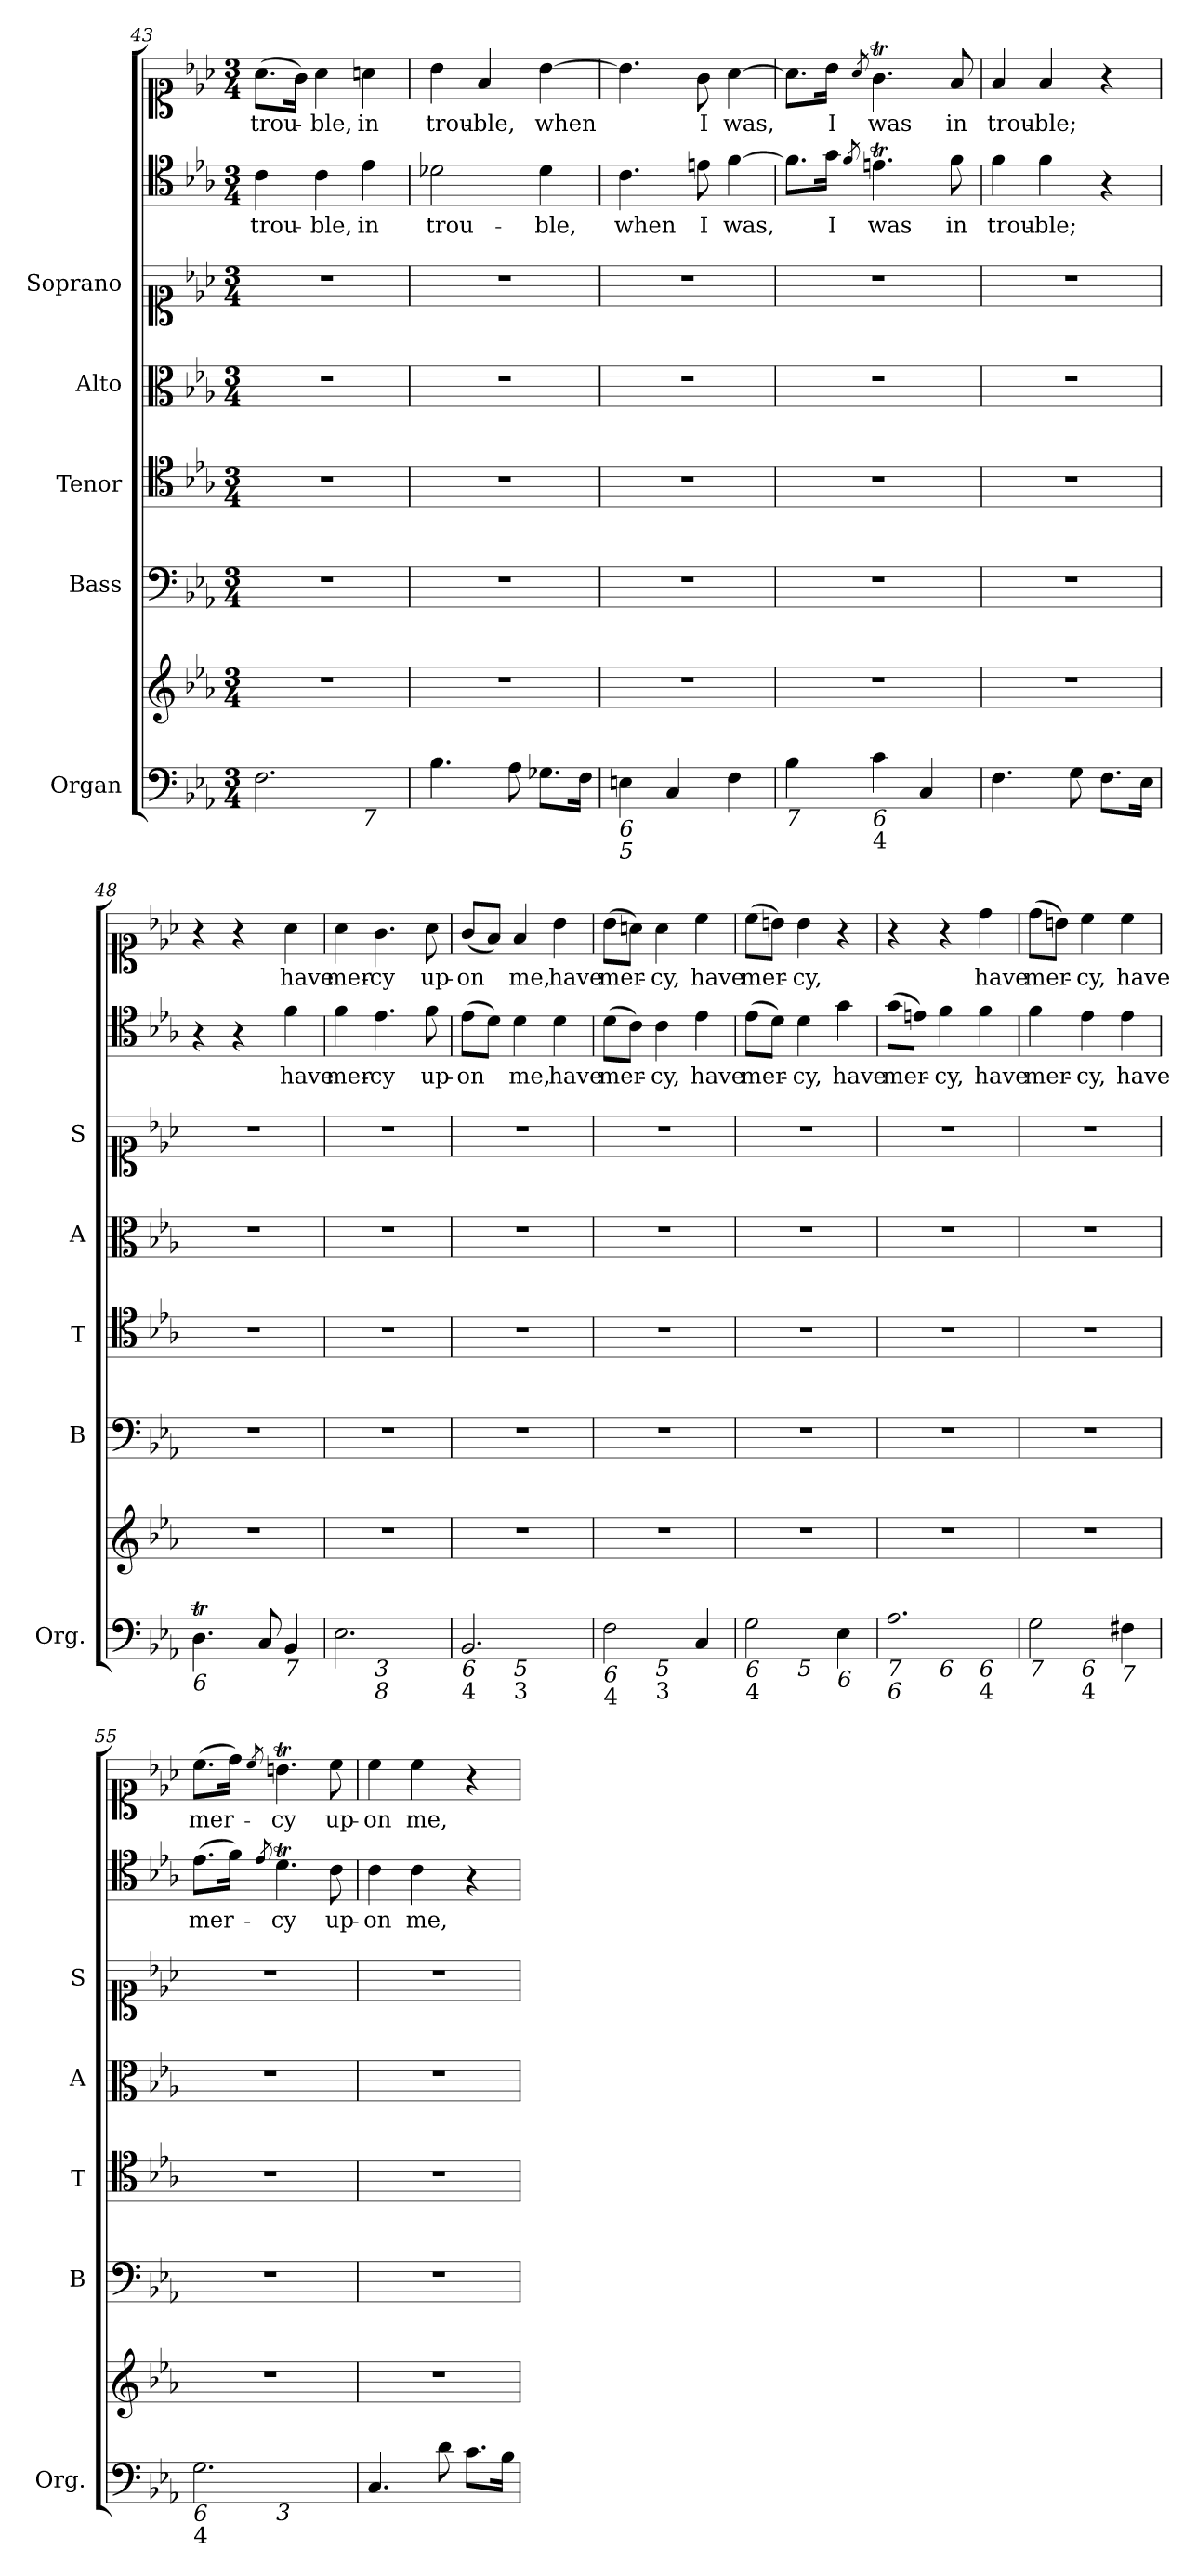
**kern	**kern	**kern	**kern	**kern	**kern	**kern	**text	**kern	**text
*part7	*part7	*part6	*part5	*part4	*part3	*part2	*part2	*part1	*part1
*staff8	*staff7	*staff6	*staff5	*staff4	*staff3	*staff2	*staff2	*staff1	*staff1
*I"Organ	*	*I"Bass	*I"Tenor	*I"Alto	*I"Soprano	*	*	*	*
*I'Org.	*	*I'B	*I'T	*I'A	*I'S	*	*	*	*
*clefF4	*clefG2	*clefF4	*clefC4	*clefC3	*clefC1	*clefC4	*	*clefC1	*
*k[b-e-a-]	*k[b-e-a-]	*k[b-e-a-]	*k[b-e-a-]	*k[b-e-a-]	*k[b-e-a-]	*k[b-e-a-]	*	*k[b-e-a-]	*
*E-:	*E-:	*E-:	*E-:	*E-:	*E-:	*E-:	*	*E-:	*
*M3/4	*M3/4	*M3/4	*M3/4	*M3/4	*M3/4	*M3/4	*	*M3/4	*
=43	=43	=43	=43	=43	=43	=43	=43	=43	=43
!	!	!	!	!	!	!	!LO:LY:b	!	!LO:LY:b
*^	*	*	*	*	*	*	*	*	*
2.F\	2ryy	2.r	2.r	2.r	2.r	2.r	4c\	trou-	(>8.a-\L	trou-
.	.	.	.	.	.	.	.	.	16g\Jk)	.
!	!	!	!	!	!	!	!	!LO:LY:b	!	!LO:LY:b
.	.	.	.	.	.	.	4c\	-ble,	4a-\	-ble,
!	!LO:TX:b:i:t=7	!	!	!	!	!	!	!	!	!
!	!	!	!	!	!	!	!	!LO:LY:b	!	!LO:LY:b
.	4ryy	.	.	.	.	.	4e-\	in	4an\	in
=44	=44	=44	=44	=44	=44	=44	=44	=44	=44	=44
!	!	!	!	!	!	!	!	!LO:LY:b	!	!LO:LY:b
*v	*v	*	*	*	*	*	*	*	*	*
4.B-\	2.r	2.r	2.r	2.r	2.r	2d-X\	trou-	4b-\	trou-
!	!	!	!	!	!	!	!	!	!LO:LY:b
.	.	.	.	.	.	.	.	4f/	-ble,
8A-\	.	.	.	.	.	.	.	.	.
!	!	!	!	!	!	!	!LO:LY:b	!	!LO:LY:b
8.G-X\L	.	.	.	.	.	4d-\	-ble,	[4b-\	when
16F\Jk	.	.	.	.	.	.	.	.	.
=45	=45	=45	=45	=45	=45	=45	=45	=45	=45
!LO:TX:b:i:t=6	!	!	!	!	!	!	!	!	!
!LO:TX:b:i:t=5	!	!	!	!	!	!	!	!	!
!	!	!	!	!	!	!	!LO:LY:b	!	!
4En\	2.r	2.r	2.r	2.r	2.r	4.c\	when	4.b-\]	.
4C/	.	.	.	.	.	.	.	.	.
!	!	!	!	!	!	!	!LO:LY:b	!	!LO:LY:b
.	.	.	.	.	.	8en\	I	8g\	I
!	!	!	!	!	!	!	!LO:LY:b	!	!LO:LY:b
4F\	.	.	.	.	.	[4f\	was,	[4a-\	was,
=46	=46	=46	=46	=46	=46	=46	=46	=46	=46
!LO:TX:b:i:t=7	!	!	!	!	!	!	!	!	!
4B-\	2.r	2.r	2.r	2.r	2.r	8.f\L]	.	8.a-\L]	.
!	!	!	!	!	!	!	!LO:LY:b	!	!LO:LY:b
.	.	.	.	.	.	16g\Jk	I	16b-\Jk	I
.	.	.	.	.	.	8qf/	.	8qa-/	.
!LO:TX:b:i:t=6	!	!	!	!	!	!	!	!	!
!LO:TX:b:t=4	!	!	!	!	!	!	!	!	!
!	!	!	!	!	!	!	!LO:LY:b	!	!LO:LY:b
4c\	.	.	.	.	.	4.ent\	was	4.gt\	was
4C/	.	.	.	.	.	.	.	.	.
!	!	!	!	!	!	!	!LO:LY:b	!	!LO:LY:b
.	.	.	.	.	.	8f\	in	8f/	in
!!LO:PB:g=z
=47	=47	=47	=47	=47	=47	=47	=47	=47	=47
!	!	!	!	!	!	!	!LO:LY:b	!	!LO:LY:b
4.F\	2.r	2.r	2.r	2.r	2.r	4f\	trou-	4f/	trou-
!	!	!	!	!	!	!	!LO:LY:b	!	!LO:LY:b
.	.	.	.	.	.	4f\	-ble;	4f/	-ble;
8G\	.	.	.	.	.	.	.	.	.
8.F\L	.	.	.	.	.	4r	.	4r	.
16E-\Jk	.	.	.	.	.	.	.	.	.
=48	=48	=48	=48	=48	=48	=48	=48	=48	=48
!LO:TX:b:i:t=6	!	!	!	!	!	!	!	!	!
4.Dt\	2.r	2.r	2.r	2.r	2.r	4r	.	4r	.
.	.	.	.	.	.	4r	.	4r	.
8C/	.	.	.	.	.	.	.	.	.
!LO:TX:b:i:t=7	!	!	!	!	!	!	!	!	!
!	!	!	!	!	!	!	!LO:LY:b	!	!LO:LY:b
4BB-/	.	.	.	.	.	4f\	have	4a-\	have
=49	=49	=49	=49	=49	=49	=49	=49	=49	=49
!LO:TX:b:i:t=4	!	!	!	!	!	!	!	!	!
!LO:TX:b:i:t=9	!	!	!	!	!	!	!	!	!
!	!	!	!	!	!	!	!LO:LY:b	!	!LO:LY:b
*^	*	*	*	*	*	*	*	*	*
2.E-\	4ryy	2.r	2.r	2.r	2.r	2.r	4f\	mer-	4a-\	mer-
!	!LO:TX:b:i:t=3	!	!	!	!	!	!	!	!	!
!	!LO:TX:b:i:t=8	!	!	!	!	!	!	!	!	!
!	!	!	!	!	!	!	!	!LO:LY:b	!	!LO:LY:b
.	2ryy	.	.	.	.	.	4.e-\	-cy	4.g\	-cy
!	!	!	!	!	!	!	!	!LO:LY:b	!	!LO:LY:b
.	.	.	.	.	.	.	8f\	up-	8a-\	up-
=50	=50	=50	=50	=50	=50	=50	=50	=50	=50	=50
!LO:TX:b:i:t=6	!	!	!	!	!	!	!	!	!	!
!LO:TX:b:t=4	!	!	!	!	!	!	!	!	!	!
!	!	!	!	!	!	!	!	!LO:LY:b	!	!LO:LY:b
2.BB-/	4ryy	2.r	2.r	2.r	2.r	2.r	(>8e-\L	-on	(<8g/L	-on
.	.	.	.	.	.	.	8d\J)	.	8f/J)	.
!	!LO:TX:b:i:t=5	!	!	!	!	!	!	!	!	!
!	!LO:TX:b:t=3	!	!	!	!	!	!	!	!	!
!	!	!	!	!	!	!	!	!LO:LY:b	!	!LO:LY:b
.	2ryy	.	.	.	.	.	4d\	me,	4f/	me,
!	!	!	!	!	!	!	!	!LO:LY:b	!	!LO:LY:b
.	.	.	.	.	.	.	4d\	have	4b-\	have
=51	=51	=51	=51	=51	=51	=51	=51	=51	=51	=51
!LO:TX:b:i:t=6	!	!	!	!	!	!	!	!	!	!
!LO:TX:b:t=4	!	!	!	!	!	!	!	!	!	!
!	!	!	!	!	!	!	!	!LO:LY:b	!	!LO:LY:b
2F\	4ryy	2.r	2.r	2.r	2.r	2.r	(>8d\L	mer-	(>8b-\L	mer-
.	.	.	.	.	.	.	8c\J)	.	8an\J)	.
!	!LO:TX:b:i:t=5	!	!	!	!	!	!	!	!	!
!	!LO:TX:b:t=3	!	!	!	!	!	!	!	!	!
!	!	!	!	!	!	!	!	!LO:LY:b	!	!LO:LY:b
.	2ryy	.	.	.	.	.	4c\	-cy,	4a\	-cy,
!	!	!	!	!	!	!	!	!LO:LY:b	!	!LO:LY:b
4C/	.	.	.	.	.	.	4e-\	have	4cc\	have
=52	=52	=52	=52	=52	=52	=52	=52	=52	=52	=52
!LO:TX:b:i:t=6	!	!	!	!	!	!	!	!	!	!
!LO:TX:b:t=4	!	!	!	!	!	!	!	!	!	!
!	!	!	!	!	!	!	!	!LO:LY:b	!	!LO:LY:b
2G\	4ryy	2.r	2.r	2.r	2.r	2.r	(>8e-\L	mer-	(>8cc\L	mer-
.	.	.	.	.	.	.	8d\J)	.	8bn\J)	.
!	!LO:TX:b:i:t=5	!	!	!	!	!	!	!	!	!
!	!	!	!	!	!	!	!	!LO:LY:b	!	!LO:LY:b
.	2ryy	.	.	.	.	.	4d\	-cy,	4b\	-cy,
!LO:TX:b:i:t=6	!	!	!	!	!	!	!	!	!	!
!	!	!	!	!	!	!	!	!LO:LY:b	!	!
4E-\	.	.	.	.	.	.	4g\	have	4r	.
!!LO:LB:g=z
=53	=53	=53	=53	=53	=53	=53	=53	=53	=53	=53
!LO:TX:b:i:t=7	!	!	!	!	!	!	!	!	!	!
!LO:TX:b:i:t=6	!	!	!	!	!	!	!	!	!	!
!	!	!	!	!	!	!	!	!LO:LY:b	!	!
*	*^	*	*	*	*	*	*	*	*	*
2.A-\	4ryy	2ryy	2.r	2.r	2.r	2.r	2.r	(>8g\L	mer-	4r	.
.	.	.	.	.	.	.	.	8en\J)	.	.	.
!	!LO:TX:b:i:t=6	!	!	!	!	!	!	!	!	!	!
!	!	!	!	!	!	!	!	!	!LO:LY:b	!	!
.	2ryy	.	.	.	.	.	.	4f\	-cy,	4r	.
!	!	!LO:TX:b:i:t=6	!	!	!	!	!	!	!	!	!
!	!	!LO:TX:b:t=4	!	!	!	!	!	!	!	!	!
!	!	!	!	!	!	!	!	!	!LO:LY:b	!	!LO:LY:b
.	.	4ryy	.	.	.	.	.	4f\	have	4dd\	have
=54	=54	=54	=54	=54	=54	=54	=54	=54	=54	=54	=54
!LO:TX:b:i:t=7	!	!	!	!	!	!	!	!	!	!	!
!	!	!	!	!	!	!	!	!	!LO:LY:b	!	!LO:LY:b
*	*v	*v	*	*	*	*	*	*	*	*	*
2G\	4ryy	2.r	2.r	2.r	2.r	2.r	4f\	mer-	(>8dd\L	mer-
.	.	.	.	.	.	.	.	.	8bn\J)	.
!	!LO:TX:b:i:t=6	!	!	!	!	!	!	!	!	!
!	!LO:TX:b:t=4	!	!	!	!	!	!	!	!	!
!	!	!	!	!	!	!	!	!LO:LY:b	!	!LO:LY:b
.	2ryy	.	.	.	.	.	4e-\	-cy,	4cc\	-cy,
!LO:TX:b:i:t=7	!	!	!	!	!	!	!	!	!	!
!	!	!	!	!	!	!	!	!LO:LY:b	!	!LO:LY:b
4F#X\	.	.	.	.	.	.	4e-\	have	4cc\	have
=55	=55	=55	=55	=55	=55	=55	=55	=55	=55	=55
!LO:TX:b:i:t=6	!	!	!	!	!	!	!	!	!	!
!LO:TX:b:t=4	!	!	!	!	!	!	!	!	!	!
!	!	!	!	!	!	!	!	!LO:LY:b	!	!LO:LY:b
2.G\	4ryy	2.r	2.r	2.r	2.r	2.r	(>8.e-\L	mer-	(>8.cc\L	mer-
.	.	.	.	.	.	.	16f\Jk)	.	16dd\Jk)	.
.	.	.	.	.	.	.	8qe-/	.	8qcc/	.
!	!LO:TX:b:i:t=3	!	!	!	!	!	!	!	!	!
!	!	!	!	!	!	!	!	!LO:LY:b	!	!LO:LY:b
.	2ryy	.	.	.	.	.	4.dt\	-cy	4.bnt\	-cy
!	!	!	!	!	!	!	!	!LO:LY:b	!	!LO:LY:b
.	.	.	.	.	.	.	8c\	up-	8cc\	up-
=56	=56	=56	=56	=56	=56	=56	=56	=56	=56	=56
!	!	!	!	!	!	!	!	!LO:LY:b	!	!LO:LY:b
*v	*v	*	*	*	*	*	*	*	*	*
4.C/	2.r	2.r	2.r	2.r	2.r	4c\	-on	4cc\	-on
!	!	!	!	!	!	!	!LO:LY:b	!	!LO:LY:b
.	.	.	.	.	.	4c\	me,	4cc\	me,
8d\	.	.	.	.	.	.	.	.	.
8.c\L	.	.	.	.	.	4r	.	4r	.
16B-\Jk	.	.	.	.	.	.	.	.	.
=	=	=	=	=	=	=	=	=	=
*-	*-	*-	*-	*-	*-	*-	*-	*-	*-
